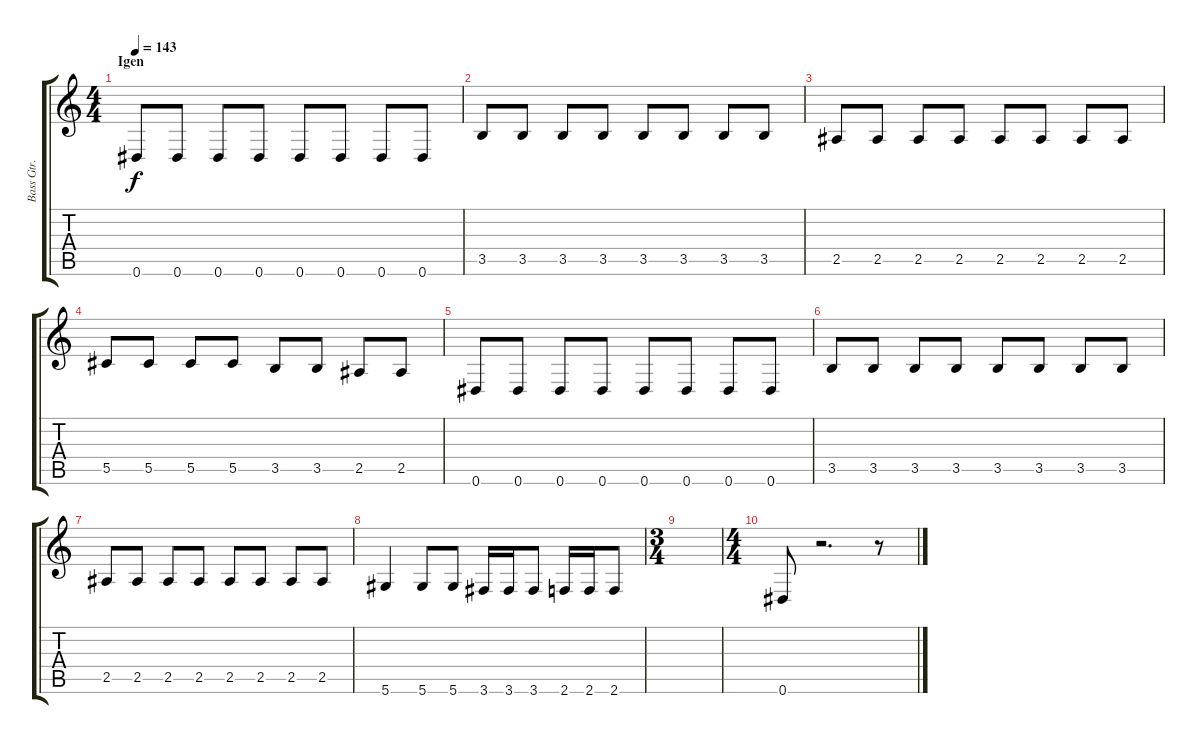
\track ("Bass Gtr." "Bass Gtr.") {instrument electricbassfinger}
\staff {score tabs}
\tuning (Eb4 Bb3 Gb3 Db3 Ab2 Eb2) {hide}
\ts (4 4)
\section ("" "Igen")
\tempo 143
\clef g2
\ks c
0.6.8{dy f} 0.6.8 0.6.8 0.6.8 0.6.8 0.6.8 0.6.8 0.6.8 |
3.5.8 3.5.8 3.5.8 3.5.8 3.5.8 3.5.8 3.5.8 3.5.8 |
2.5.8 2.5.8 2.5.8 2.5.8 2.5.8 2.5.8 2.5.8 2.5.8 |
5.5.8 5.5.8 5.5.8 5.5.8 3.5.8 3.5.8 2.5.8 2.5.8 |
0.6.8 0.6.8 0.6.8 0.6.8 0.6.8 0.6.8 0.6.8 0.6.8 |
3.5.8 3.5.8 3.5.8 3.5.8 3.5.8 3.5.8 3.5.8 3.5.8 |
2.5.8 2.5.8 2.5.8 2.5.8 2.5.8 2.5.8 2.5.8 2.5.8 |
5.6.4 5.6.8 5.6.8 3.6.16 3.6.16 3.6.8 2.6.16 2.6.16 2.6.8 |
\ts (3 4)
|
\ts (4 4)
0.6.8 r.2{d} r.8
